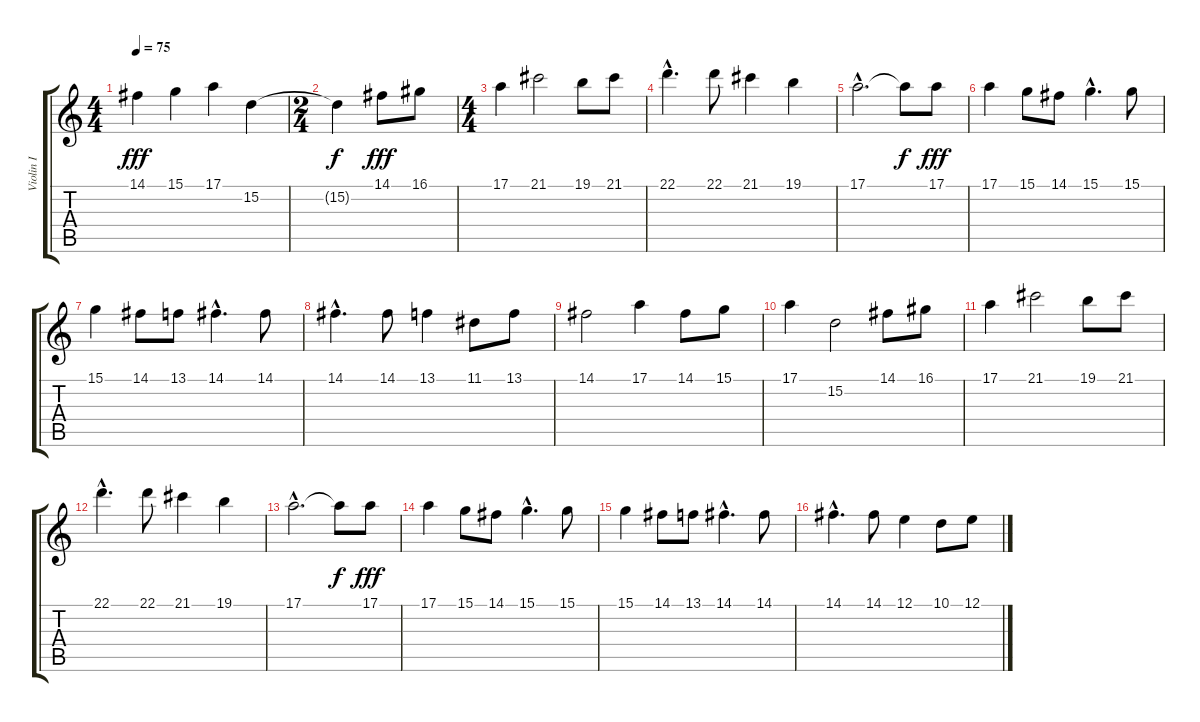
\track ("Violin I            " "Violin I  ") {instrument stringensemble1}
\staff {score tabs}
\tuning (E4 B3 G3 D3 A2 E2) {hide}
\ts (4 4)
\tempo 75
\clef g2
\ks c
14.1.4{dy fff} 15.1.4 17.1.4 15.2.4 |
\ts (2 4)
15.2{t}.4{dy f} 14.1.8{dy fff} 16.1.8 |
\ts (4 4)
17.1.4 21.1.2 19.1.8 21.1.8 |
22.1{hac}.4{d} 22.1.8 21.1.4 19.1.4 |
17.1{hac}.2{d} 17.1{t}.8{dy f} 17.1.8{dy fff} |
17.1.4 15.1.8 14.1.8 15.1{hac}.4{d} 15.1.8 |
15.1.4 14.1.8 13.1.8 14.1{hac}.4{d} 14.1.8 |
14.1{hac}.4{d} 14.1.8 13.1.4 11.1.8 13.1.8 |
14.1.2 17.1.4 14.1.8 15.1.8 |
17.1.4 15.2.2 14.1.8 16.1.8 |
17.1.4 21.1.2 19.1.8 21.1.8 |
22.1{hac}.4{d} 22.1.8 21.1.4 19.1.4 |
17.1{hac}.2{d} 17.1{t}.8{dy f} 17.1.8{dy fff} |
17.1.4 15.1.8 14.1.8 15.1{hac}.4{d} 15.1.8 |
15.1.4 14.1.8 13.1.8 14.1{hac}.4{d} 14.1.8 |
14.1{hac}.4{d} 14.1.8 12.1.4 10.1.8 12.1.8
